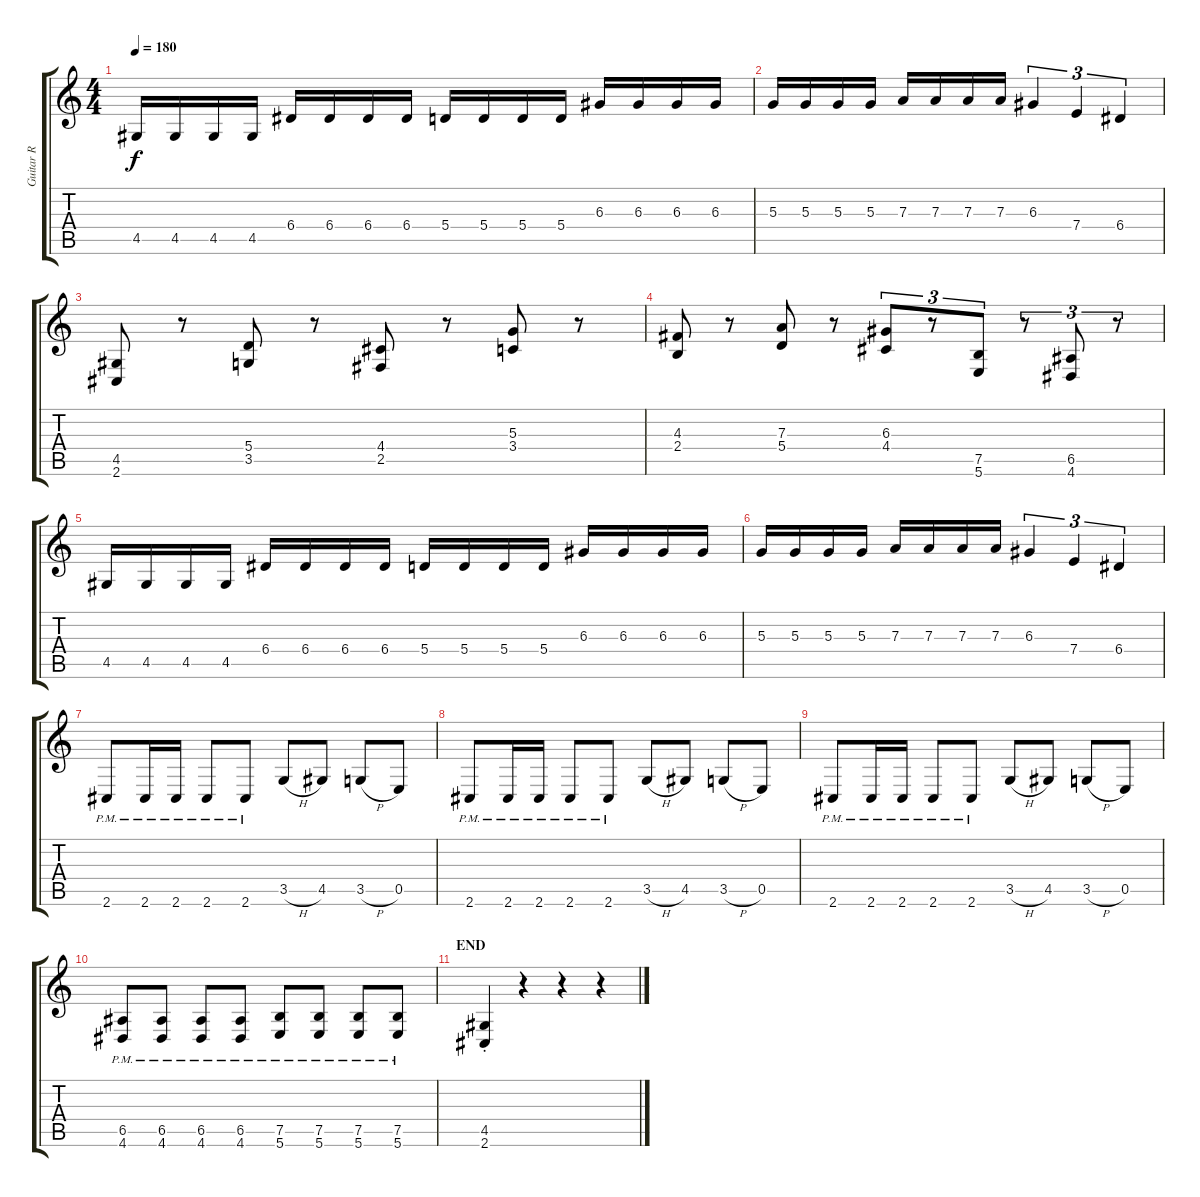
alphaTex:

\track ("Guitar R" "Guitar R") {instrument distortionguitar}
\staff {score tabs}
\tuning (B3 Gb3 D3 A2 E2 B1) {hide}
\ts (4 4)
\tempo 180
\clef g2
\ks c
4.5.16{dy f} 4.5.16 4.5.16 4.5.16 6.4.16 6.4.16 6.4.16 6.4.16 5.4.16 5.4.16 5.4.16 5.4.16 6.3.16 6.3.16 6.3.16 6.3.16 |
5.3.16 5.3.16 5.3.16 5.3.16 7.3.16 7.3.16 7.3.16 7.3.16 6.3.4{tu (3 2)} 7.4.4{tu (3 2)} 6.4.4{tu (3 2)} |
(4.5 2.6).8 r.8 (5.4 3.5).8 r.8 (4.4 2.5).8 r.8 (5.3 3.4).8 r.8 |
(4.3 2.4).8 r.8 (7.3 5.4).8 r.8 (6.3 4.4).8{tu (3 2)} r.8{tu (3 2)} (7.5 5.6).8{tu (3 2)} r.8{tu (3 2)} (6.5 4.6).8{tu (3 2)} r.8{tu (3 2)} |
4.5.16 4.5.16 4.5.16 4.5.16 6.4.16 6.4.16 6.4.16 6.4.16 5.4.16 5.4.16 5.4.16 5.4.16 6.3.16 6.3.16 6.3.16 6.3.16 |
5.3.16 5.3.16 5.3.16 5.3.16 7.3.16 7.3.16 7.3.16 7.3.16 6.3.4{tu (3 2)} 7.4.4{tu (3 2)} 6.4.4{tu (3 2)} |
2.6{pm}.8 2.6{pm}.16 2.6{pm}.16 2.6{pm}.8 2.6{pm}.8 3.5{h}.8 4.5.8 3.5{h}.8 0.5.8 |
2.6{pm}.8 2.6{pm}.16 2.6{pm}.16 2.6{pm}.8 2.6{pm}.8 3.5{h}.8 4.5.8 3.5{h}.8 0.5.8 |
2.6{pm}.8 2.6{pm}.16 2.6{pm}.16 2.6{pm}.8 2.6{pm}.8 3.5{h}.8 4.5.8 3.5{h}.8 0.5.8 |
(6.5{pm} 4.6{pm}).8 (6.5{pm} 4.6{pm}).8 (6.5{pm} 4.6{pm}).8 (6.5{pm} 4.6{pm}).8 (7.5{pm} 5.6{pm}).8 (7.5{pm} 5.6{pm}).8 (7.5{pm} 5.6{pm}).8 (7.5{pm} 5.6{pm}).8 |
\section ("" "END")
(4.5{st} 2.6{st}).4 r.4 r.4 r.4
